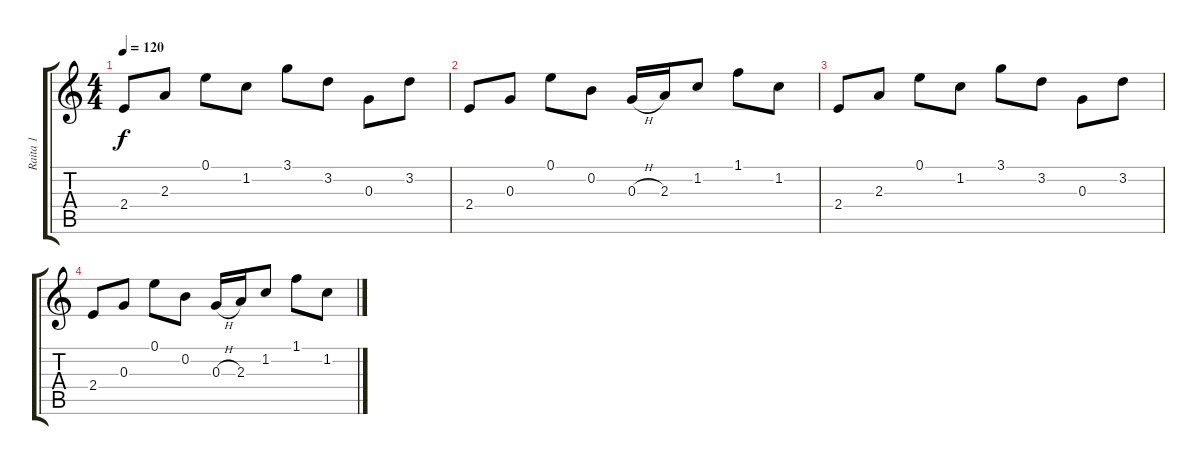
\track ("Raita 1" "Raita 1") {instrument overdrivenguitar}
\staff {score tabs}
\tuning (E4 B3 G3 D3 A2 E2) {hide}
\ts (4 4)
\tempo 120
\clef g2
\ks c
2.4.8{dy f} 2.3.8 0.1.8 1.2.8 3.1.8 3.2.8 0.3.8 3.2.8 |
2.4.8 0.3.8 0.1.8 0.2.8 0.3{h}.16 2.3.16 1.2.8 1.1.8 1.2.8 |
2.4.8 2.3.8 0.1.8 1.2.8 3.1.8 3.2.8 0.3.8 3.2.8 |
2.4.8 0.3.8 0.1.8 0.2.8 0.3{h}.16 2.3.16 1.2.8 1.1.8 1.2.8
